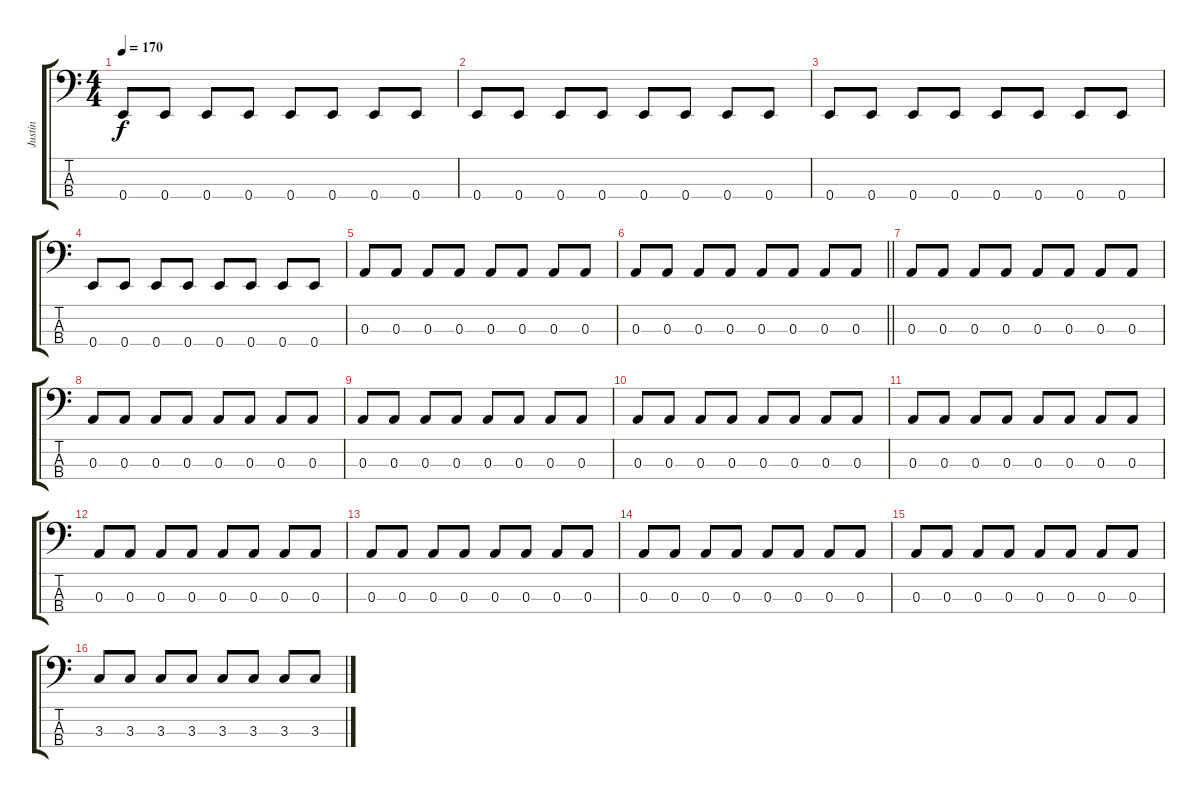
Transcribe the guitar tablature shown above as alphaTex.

\track ("Justin" "Justin") {instrument electricbasspick}
\staff {score tabs}
\tuning (G2 D2 A1 E1) {hide}
\ts (4 4)
\tempo 170
\clef f4
\ks c
0.4.8{dy f} 0.4.8 0.4.8 0.4.8 0.4.8 0.4.8 0.4.8 0.4.8 |
0.4.8 0.4.8 0.4.8 0.4.8 0.4.8 0.4.8 0.4.8 0.4.8 |
0.4.8 0.4.8 0.4.8 0.4.8 0.4.8 0.4.8 0.4.8 0.4.8 |
0.4.8 0.4.8 0.4.8 0.4.8 0.4.8 0.4.8 0.4.8 0.4.8 |
0.3.8 0.3.8 0.3.8 0.3.8 0.3.8 0.3.8 0.3.8 0.3.8 |
\barLineRight lightlight
0.3.8 0.3.8 0.3.8 0.3.8 0.3.8 0.3.8 0.3.8 0.3.8 |
0.3.8 0.3.8 0.3.8 0.3.8 0.3.8 0.3.8 0.3.8 0.3.8 |
0.3.8 0.3.8 0.3.8 0.3.8 0.3.8 0.3.8 0.3.8 0.3.8 |
0.3.8 0.3.8 0.3.8 0.3.8 0.3.8 0.3.8 0.3.8 0.3.8 |
0.3.8 0.3.8 0.3.8 0.3.8 0.3.8 0.3.8 0.3.8 0.3.8 |
0.3.8 0.3.8 0.3.8 0.3.8 0.3.8 0.3.8 0.3.8 0.3.8 |
0.3.8 0.3.8 0.3.8 0.3.8 0.3.8 0.3.8 0.3.8 0.3.8 |
0.3.8 0.3.8 0.3.8 0.3.8 0.3.8 0.3.8 0.3.8 0.3.8 |
0.3.8 0.3.8 0.3.8 0.3.8 0.3.8 0.3.8 0.3.8 0.3.8 |
0.3.8 0.3.8 0.3.8 0.3.8 0.3.8 0.3.8 0.3.8 0.3.8 |
3.3.8 3.3.8 3.3.8 3.3.8 3.3.8 3.3.8 3.3.8 3.3.8
